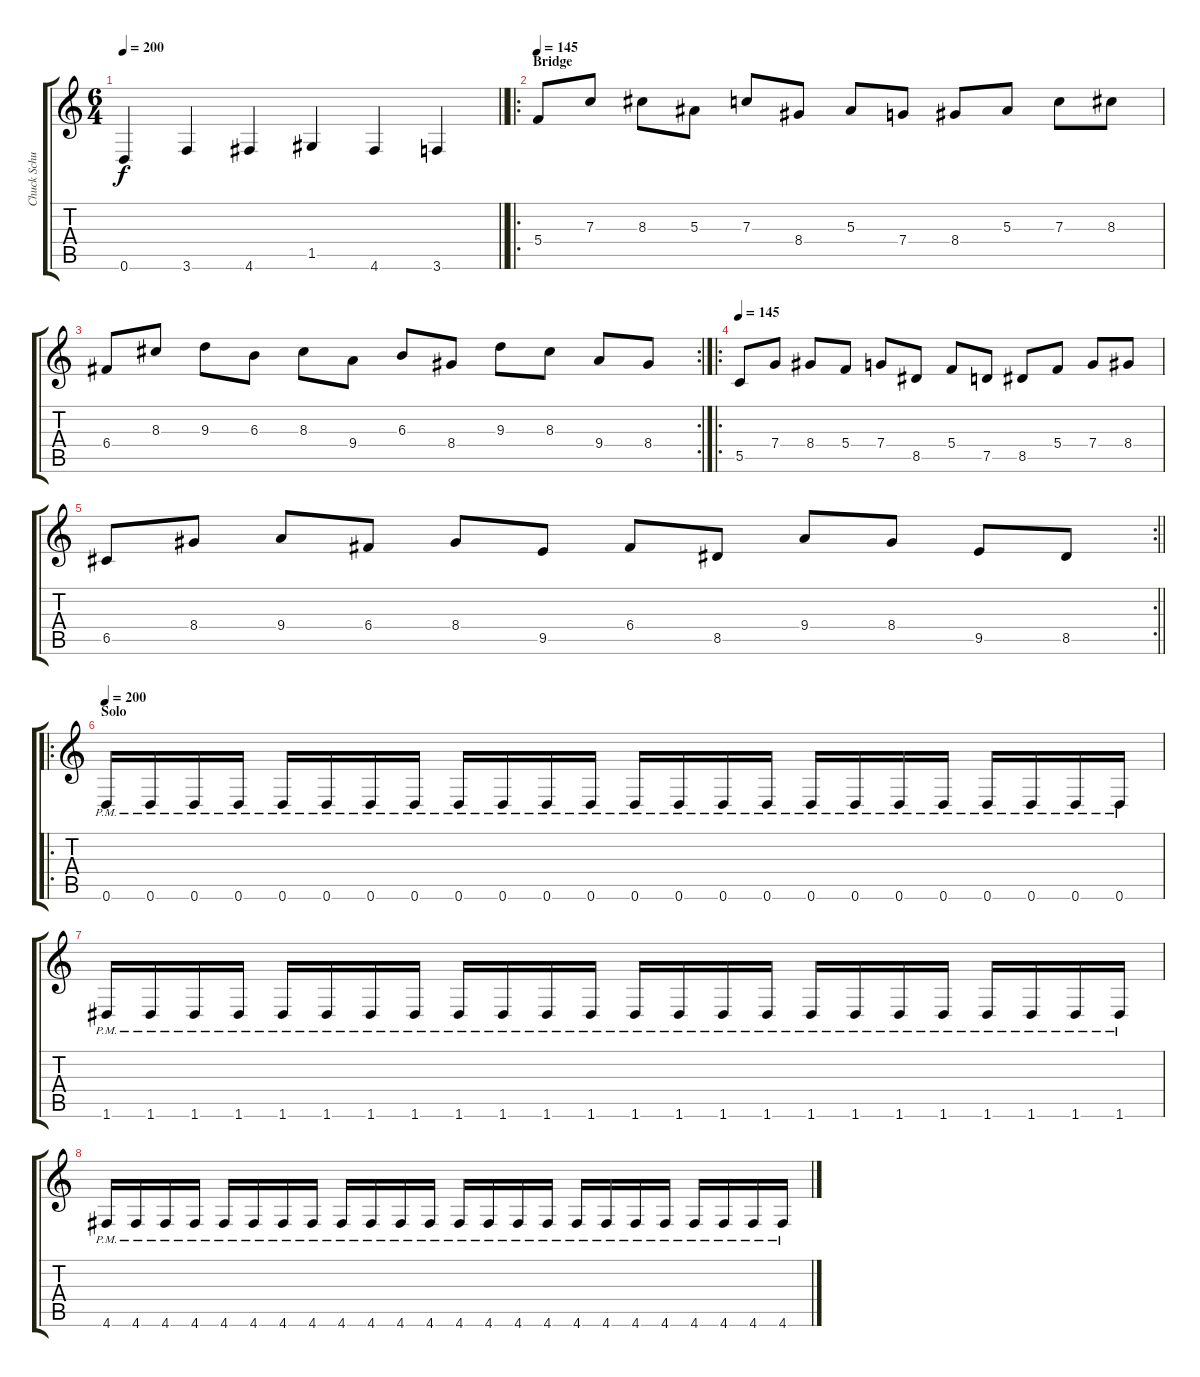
\track ("Chuck Schuldiner" "Chuck Schu") {instrument distortionguitar}
\staff {score tabs}
\tuning (D4 A3 F3 C3 G2 D2) {hide}
\ts (6 4)
\tempo 200
\clef g2
\barLineRight lightlight
\ks c
0.6{t}.4{dy f} 3.6.4 4.6.4 1.5.4 4.6.4 3.6.4 |
\ro
\section ("" "Bridge")
\tempo 145
5.4.8 7.3.8 8.3.8 5.3.8 7.3.8 8.4.8 5.3.8 7.4.8 8.4.8 5.3.8 7.3.8 8.3.8 |
\rc 2
6.4.8 8.3.8 9.3.8 6.3.8 8.3.8 9.4.8 6.3.8 8.4.8 9.3.8 8.3.8 9.4.8 8.4.8 |
\ro
\tempo 145
5.5.8 7.4.8 8.4.8 5.4.8 7.4.8 8.5.8 5.4.8 7.5.8 8.5.8 5.4.8 7.4.8 8.4.8 |
\rc 2
\barLineRight lightlight
6.5.8 8.4.8 9.4.8 6.4.8 8.4.8 9.5.8 6.4.8 8.5.8 9.4.8 8.4.8 9.5.8 8.5.8 |
\ro
\section ("" "Solo")
\tempo 200
0.6{pm}.16 0.6{pm}.16 0.6{pm}.16 0.6{pm}.16 0.6{pm}.16 0.6{pm}.16 0.6{pm}.16 0.6{pm}.16 0.6{pm}.16 0.6{pm}.16 0.6{pm}.16 0.6{pm}.16 0.6{pm}.16 0.6{pm}.16 0.6{pm}.16 0.6{pm}.16 0.6{pm}.16 0.6{pm}.16 0.6{pm}.16 0.6{pm}.16 0.6{pm}.16 0.6{pm}.16 0.6{pm}.16 0.6{pm}.16 |
1.6{pm}.16 1.6{pm}.16 1.6{pm}.16 1.6{pm}.16 1.6{pm}.16 1.6{pm}.16 1.6{pm}.16 1.6{pm}.16 1.6{pm}.16 1.6{pm}.16 1.6{pm}.16 1.6{pm}.16 1.6{pm}.16 1.6{pm}.16 1.6{pm}.16 1.6{pm}.16 1.6{pm}.16 1.6{pm}.16 1.6{pm}.16 1.6{pm}.16 1.6{pm}.16 1.6{pm}.16 1.6{pm}.16 1.6{pm}.16 |
4.6{pm}.16 4.6{pm}.16 4.6{pm}.16 4.6{pm}.16 4.6{pm}.16 4.6{pm}.16 4.6{pm}.16 4.6{pm}.16 4.6{pm}.16 4.6{pm}.16 4.6{pm}.16 4.6{pm}.16 4.6{pm}.16 4.6{pm}.16 4.6{pm}.16 4.6{pm}.16 4.6{pm}.16 4.6{pm}.16 4.6{pm}.16 4.6{pm}.16 4.6{pm}.16 4.6{pm}.16 4.6{pm}.16 4.6{pm}.16
